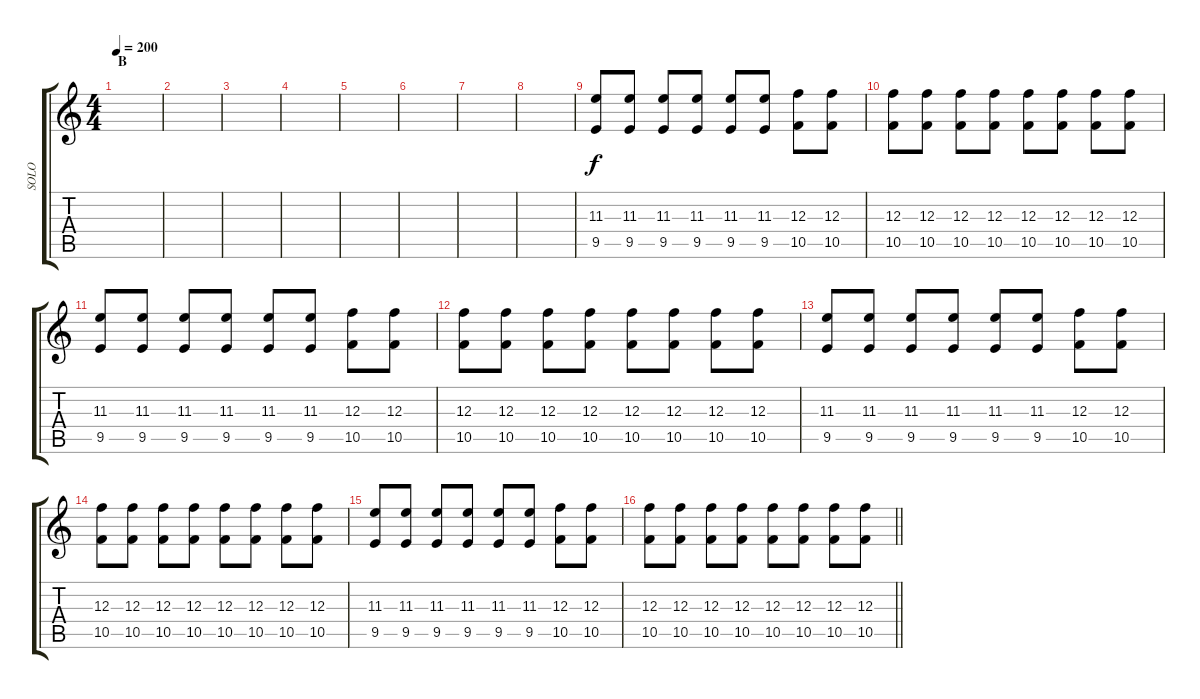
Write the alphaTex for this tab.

\track ("SOLO" "SOLO") {instrument distortionguitar}
\staff {score tabs}
\tuning (D4 A3 F3 C3 G2 D2) {hide}
\ts (4 4)
\section ("" "B")
\tempo 200
\clef g2
\ks c
|
|
|
|
|
|
|
|
(11.3 9.5).8{volume 10} (11.3 9.5).8 (11.3 9.5).8 (11.3 9.5).8 (11.3 9.5).8 (11.3 9.5).8 (12.3 10.5).8 (12.3 10.5).8 |
(12.3 10.5).8 (12.3 10.5).8 (12.3 10.5).8 (12.3 10.5).8 (12.3 10.5).8 (12.3 10.5).8 (12.3 10.5).8 (12.3 10.5).8 |
(11.3 9.5).8 (11.3 9.5).8 (11.3 9.5).8 (11.3 9.5).8 (11.3 9.5).8 (11.3 9.5).8 (12.3 10.5).8 (12.3 10.5).8 |
(12.3 10.5).8 (12.3 10.5).8 (12.3 10.5).8 (12.3 10.5).8 (12.3 10.5).8 (12.3 10.5).8 (12.3 10.5).8 (12.3 10.5).8 |
(11.3 9.5).8 (11.3 9.5).8 (11.3 9.5).8 (11.3 9.5).8 (11.3 9.5).8 (11.3 9.5).8 (12.3 10.5).8 (12.3 10.5).8 |
(12.3 10.5).8 (12.3 10.5).8 (12.3 10.5).8 (12.3 10.5).8 (12.3 10.5).8 (12.3 10.5).8 (12.3 10.5).8 (12.3 10.5).8 |
(11.3 9.5).8 (11.3 9.5).8 (11.3 9.5).8 (11.3 9.5).8 (11.3 9.5).8 (11.3 9.5).8 (12.3 10.5).8 (12.3 10.5).8 |
\barLineRight lightlight
(12.3 10.5).8 (12.3 10.5).8 (12.3 10.5).8 (12.3 10.5).8 (12.3 10.5).8 (12.3 10.5).8 (12.3 10.5).8 (12.3 10.5).8
